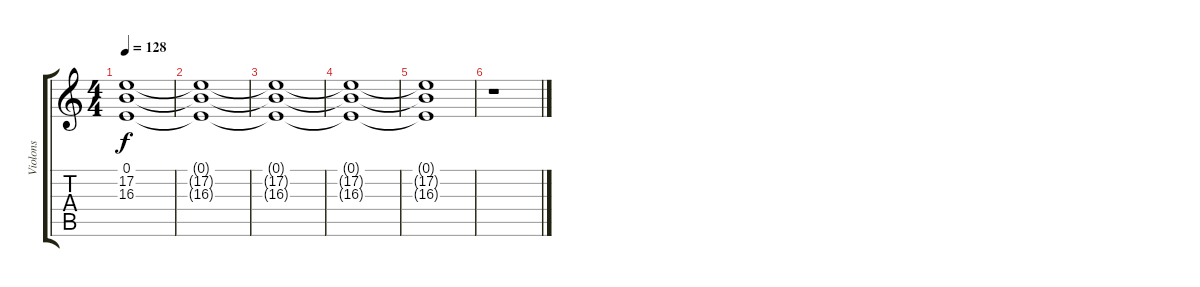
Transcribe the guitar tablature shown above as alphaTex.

\track ("Violons" "Violons") {instrument synthstrings2}
\staff {score tabs}
\tuning (E4 B3 G3 D3 A2 E2) {hide}
\ts (4 4)
\tempo 128
\clef g2
\ks c
(0.1{t} 17.2{t} 16.3{t}).1{dy f} |
(0.1{t} 17.2{t} 16.3{t}).1 |
(0.1{t} 17.2{t} 16.3{t}).1 |
(0.1{t} 17.2{t} 16.3{t}).1 |
(0.1{t} 17.2{t} 16.3{t}).1 |
r.1
